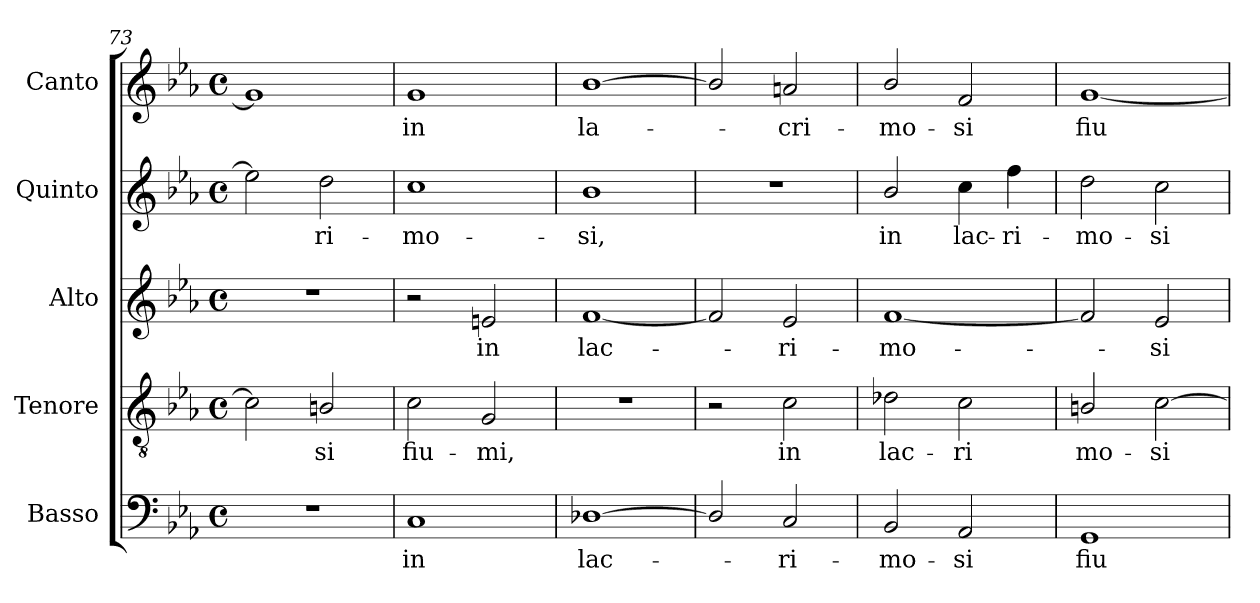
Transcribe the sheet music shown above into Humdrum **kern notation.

**kern	**text	**kern	**text	**kern	**text	**kern	**text	**kern	**text
*part5	*part5	*part4	*part4	*part3	*part3	*part2	*part2	*part1	*part1
*staff5	*staff5	*staff4	*staff4	*staff3	*staff3	*staff2	*staff2	*staff1	*staff1
*I"Basso	*	*I"Tenore	*	*I"Alto	*	*I"Quinto	*	*I"Canto	*
*I'B.	*	*I'T.	*	*I'A.	*	*	*	*	*
*clefF4	*	*clefGv2	*	*clefG2	*	*clefG2	*	*clefG2	*
*	*	*ITrd7c12	*	*	*	*	*	*	*
*k[b-e-a-]	*	*k[b-e-a-]	*	*k[b-e-a-]	*	*k[b-e-a-]	*	*k[b-e-a-]	*
*E-:	*	*E-:	*	*E-:	*	*E-:	*	*E-:	*
*M4/4	*	*M4/4	*	*M4/4	*	*M4/4	*	*M4/4	*
*met(c)	*	*met(c)	*	*met(c)	*	*met(c)	*	*met(c)	*
=73	=73	=73	=73	=73	=73	=73	=73	=73	=73
1r	.	2Ci\]	.	1r	.	2ee-i\]	.	1gi]	.
!	!	!	!LO:LY:b:color=#000000	!	!	!	!	!	!
!	!	!	!	!	!	!	!LO:LY:b:color=#000000	!	!
.	.	2BBni/	-si	.	.	2ddi\	-ri-	.	.
=74	=74	=74	=74	=74	=74	=74	=74	=74	=74
!	!LO:LY:b:color=#000000	!	!	!	!	!	!	!	!
!	!	!	!LO:LY:b:color=#000000	!	!	!	!	!	!
!	!	!	!	!	!	!	!LO:LY:b:color=#000000	!	!
!	!	!	!	!	!	!	!	!	!LO:LY:b:color=#000000
1Ci	in	2Ci\	fiu-	2r	.	1cci	-mo-	1gi	in
!	!	!	!LO:LY:b:color=#000000	!	!	!	!	!	!
!	!	!	!	!	!LO:LY:b:color=#000000	!	!	!	!
.	.	2GGi/	-mi,	2eni/	in	.	.	.	.
=75	=75	=75	=75	=75	=75	=75	=75	=75	=75
!	!LO:LY:b:color=#000000	!	!	!	!	!	!	!	!
!	!	!	!	!	!LO:LY:b:color=#000000	!	!	!	!
!	!	!	!	!	!	!	!LO:LY:b:color=#000000	!	!
!	!	!	!	!	!	!	!	!	!LO:LY:b:color=#000000
[<1D-Xi	lac-	1r	.	[<1fi	lac-	1b-i	-si,	[<1b-i	la-
=76	=76	=76	=76	=76	=76	=76	=76	=76	=76
2D-i/]	.	2r	.	2fi/]	.	1r	.	2b-i/]	.
!	!LO:LY:b:color=#000000	!	!	!	!	!	!	!	!
!	!	!	!LO:LY:b:color=#000000	!	!	!	!	!	!
!	!	!	!	!	!LO:LY:b:color=#000000	!	!	!	!
!	!	!	!	!	!	!	!	!	!LO:LY:b:color=#000000
2Ci/	-ri-	2Ci\	in	2e-i/	-ri-	.	.	2ani/	-cri-
=77	=77	=77	=77	=77	=77	=77	=77	=77	=77
!	!LO:LY:b:color=#000000	!	!	!	!	!	!	!	!
!	!	!	!LO:LY:b:color=#000000	!	!	!	!	!	!
!	!	!	!	!	!LO:LY:b:color=#000000	!	!	!	!
!	!	!	!	!	!	!	!LO:LY:b:color=#000000	!	!
!	!	!	!	!	!	!	!	!	!LO:LY:b:color=#000000
2BB-i/	-mo-	2D-Xi\	lac-	[<1fi	-mo-	2b-i/	in	2b-i/	-mo-
!	!LO:LY:b:color=#000000	!	!	!	!	!	!	!	!
!	!	!	!LO:LY:b:color=#000000	!	!	!	!	!	!
!	!	!	!	!	!	!	!LO:LY:b:color=#000000	!	!
!	!	!	!	!	!	!	!	!	!LO:LY:b:color=#000000
2AA-i/	-si	2Ci\	-ri	.	.	4cci\	lac-	2fi/	-si
!	!	!	!	!	!	!	!LO:LY:b:color=#000000	!	!
.	.	.	.	.	.	4ffi\	-ri-	.	.
=78	=78	=78	=78	=78	=78	=78	=78	=78	=78
!	!LO:LY:b:color=#000000	!	!	!	!	!	!	!	!
!	!	!	!LO:LY:b:color=#000000	!	!	!	!	!	!
!	!	!	!	!	!	!	!LO:LY:b:color=#000000	!	!
!	!	!	!	!	!	!	!	!	!LO:LY:b:color=#000000
1GGi	fiu-	2BBni/	mo-	2fi/]	.	2ddi\	-mo-	[<1gi	fiu-
!	!	!	!LO:LY:b:color=#000000	!	!	!	!	!	!
!	!	!	!	!	!LO:LY:b:color=#000000	!	!	!	!
!	!	!	!	!	!	!	!LO:LY:b:color=#000000	!	!
.	.	[>2Ci\	-si	2e-i/	-si	2cci\	-si	.	.
=	=	=	=	=	=	=	=	=	=
*-	*-	*-	*-	*-	*-	*-	*-	*-	*-
